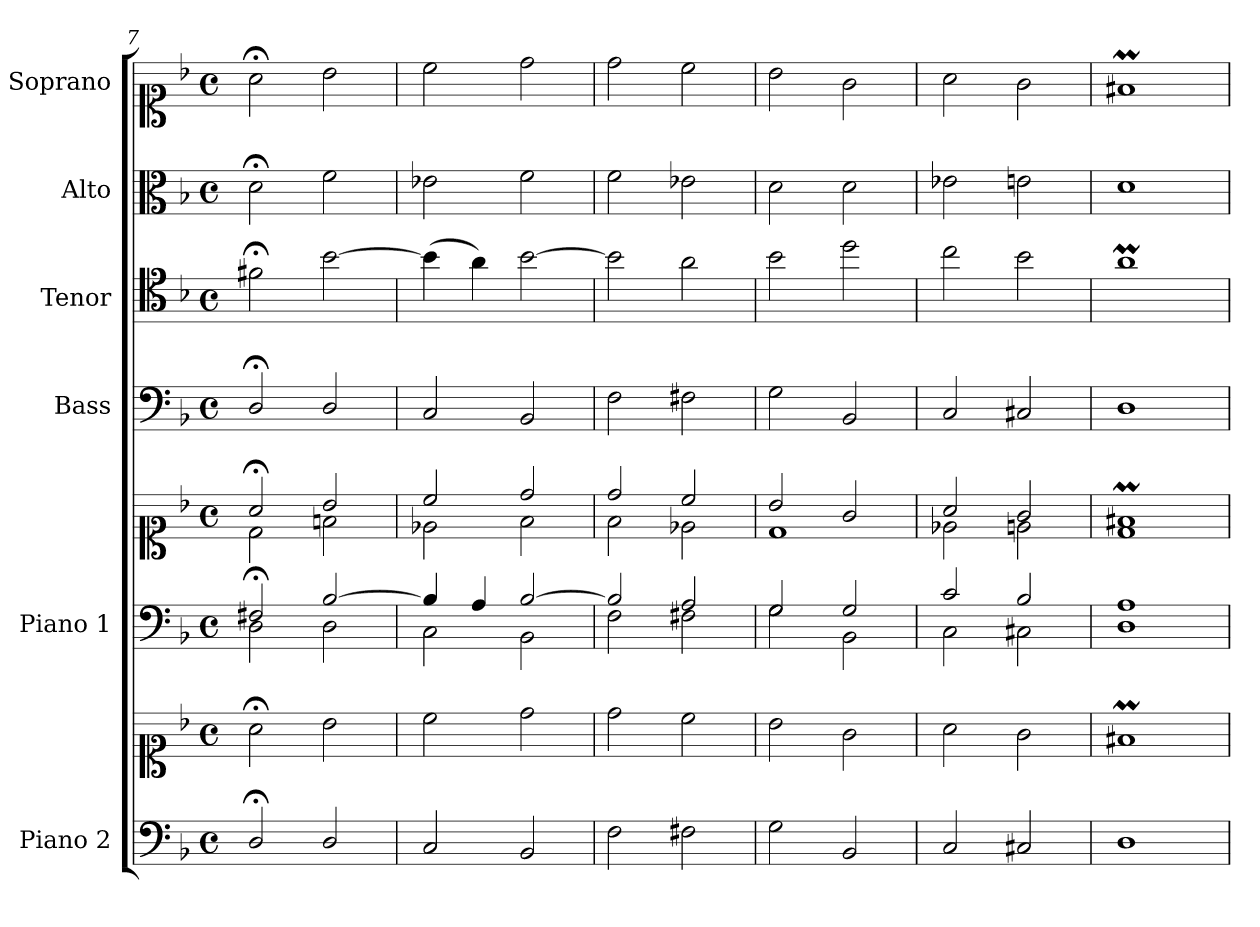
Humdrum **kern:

**kern	**kern	**kern	**kern	**kern	**kern	**kern	**kern
*part6	*part6	*part5	*part5	*part4	*part3	*part2	*part1
*staff8	*staff7	*staff6	*staff5	*staff4	*staff3	*staff2	*staff1
*I"Piano 2	*	*I"Piano 1	*	*I"Bass	*I"Tenor	*I"Alto	*I"Soprano
*I'Pno 2	*	*I'Pno 1	*	*I'B.	*I'T.	*I'A.	*I'S.
*clefF4	*clefC1	*clefF4	*clefC1	*clefF4	*clefC4	*clefC3	*clefC1
*	*	*	*	*	*ITrd7c12	*	*
*k[b-]	*k[b-]	*k[b-]	*k[b-]	*k[b-]	*k[b-]	*k[b-]	*k[b-]
*F:	*F:	*F:	*F:	*F:	*F:	*F:	*F:
*M4/4	*M4/4	*M4/4	*M4/4	*M4/4	*M4/4	*M4/4	*M4/4
*met(c)	*met(c)	*met(c)	*met(c)	*met(c)	*met(c)	*met(c)	*met(c)
=7	=7	=7	=7	=7	=7	=7	=7
*	*	*^	*^	*	*	*	*
2D;/	2a;<\	2F#X;/	2D\	2a;</	2d\	2D;</	2F#X;<\	2d;<\	2a;<\
2D/	2b-\	[>2B-/	2D\	2b-/	2fn\	2D/	[>2B-\	2f\	2b-\
=8	=8	=8	=8	=8	=8	=8	=8	=8	=8
2C/	2cc\	4B-/]	2C\	2cc/	2e-X\	2C/	(4B-\]	2e-X\	2cc\
.	.	4A/	.	.	.	.	4A\)	.	.
2BB-/	2dd\	[>2B-/	2BB-\	2dd/	2f\	2BB-/	[>2B-\	2f\	2dd\
=9	=9	=9	=9	=9	=9	=9	=9	=9	=9
2F\	2dd\	2B-/]	2F\	2dd/	2f\	2F\	2B-\]	2f\	2dd\
2F#X\	2cc\	2A/	2F#X\	2cc/	2e-X\	2F#X\	2A\	2e-X\	2cc\
=10	=10	=10	=10	=10	=10	=10	=10	=10	=10
2G\	2b-\	2G/	2G\	2b-/	1d\	2G\	2B-\	2d\	2b-\
2BB-/	2g\	2G/	2BB-\	2g/	.	2BB-/	2d\	2d\	2g\
=11	=11	=11	=11	=11	=11	=11	=11	=11	=11
2C/	2a\	2c/	2C\	2a/	2e-X\	2C/	2c\	2e-X\	2a\
2C#X/	2g\	2B-/	2C#X\	2g/	2en\	2C#X/	2B-\	2en\	2g\
!!LO:PB:g=z
=12	=12	=12	=12	=12	=12	=12	=12	=12	=12
1D/	1f#Xm/	1A/	1D\	1f#Xm/	1d\	1D/	1Am\	1d\	1f#Xm/
*	*	*v	*v	*	*	*	*	*	*
*	*	*	*v	*v	*	*	*	*
=	=	=	=	=	=	=	=
*-	*-	*-	*-	*-	*-	*-	*-
